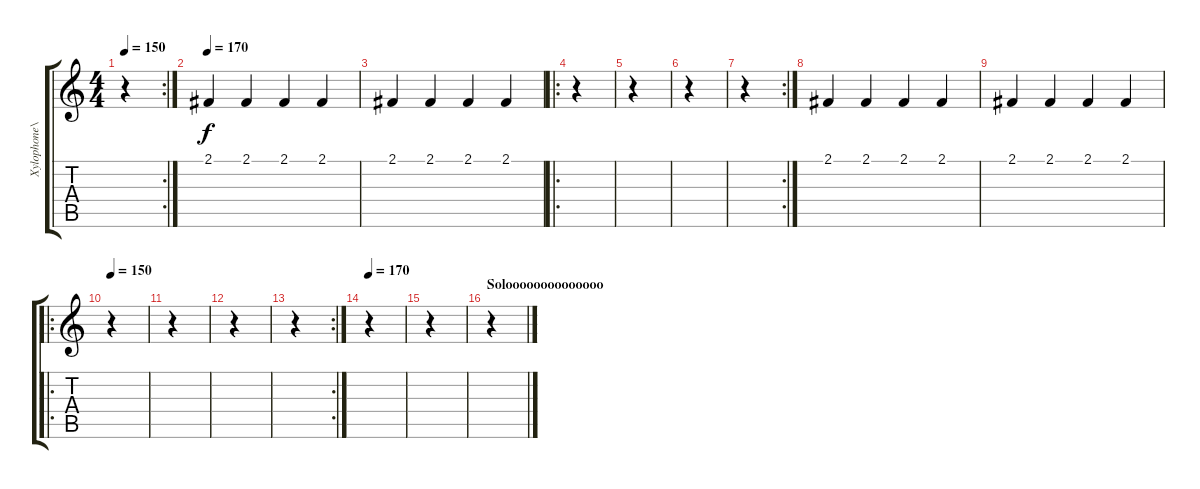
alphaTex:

\track ("Xylophone\\Elec.Guitar(Tlak)" "Xylophone\\") {instrument xylophone}
\staff {score tabs}
\tuning (E4 B3 G3 E3 A2 E2) {hide}
\rc 2
\ts (4 4)
\tempo 150
\clef g2
\ks c
r.4{dy f} |
\tempo 170
2.1.4 2.1.4 2.1.4 2.1.4 |
2.1.4 2.1.4 2.1.4 2.1.4 |
\ro
r.4 |
r.4 |
r.4 |
\rc 2
r.4 |
2.1.4 2.1.4 2.1.4 2.1.4 |
2.1.4 2.1.4 2.1.4 2.1.4 |
\ro
\tempo 150
r.4 |
r.4 |
r.4 |
\rc 2
r.4 |
\tempo 170
r.4 |
r.4 |
\section ("" "Soloooooooooooooo")
r.4
